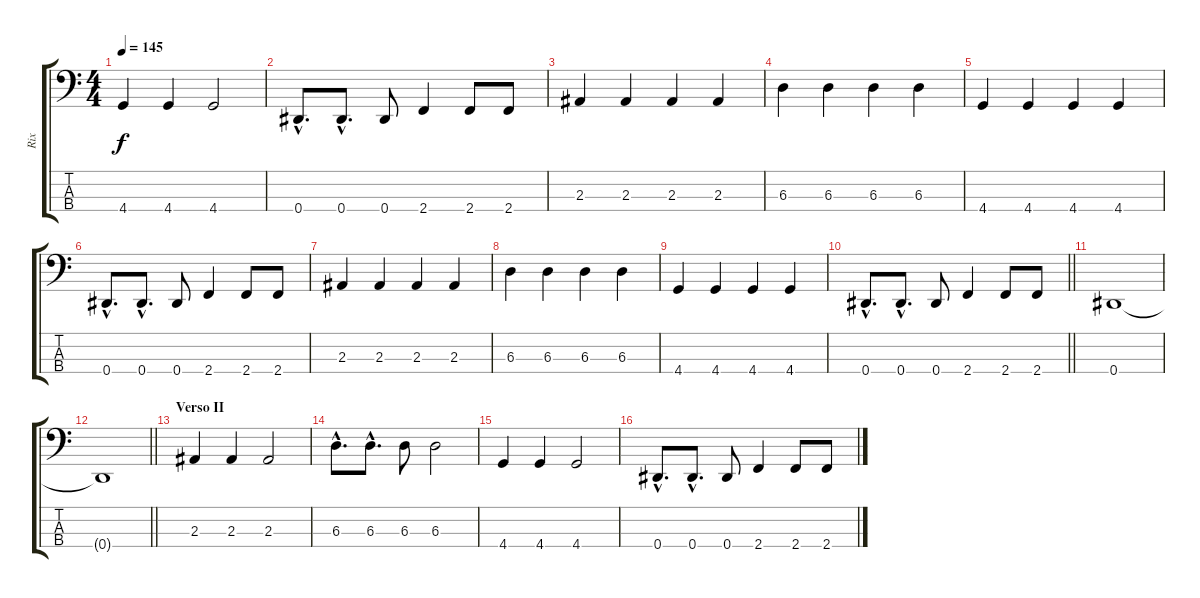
\track ("Rix" "Rix") {instrument electricbasspick}
\staff {score tabs}
\tuning (Gb2 Db2 Ab1 Eb1) {hide}
\ts (4 4)
\tempo 145
\clef f4
\ks c
4.4.4{dy f} 4.4.4 4.4.2 |
0.4{hac}.8{d} 0.4{hac}.8{d} 0.4.8 2.4.4 2.4.8 2.4.8 |
2.3.4 2.3.4 2.3.4 2.3.4 |
6.3.4 6.3.4 6.3.4 6.3.4 |
4.4.4 4.4.4 4.4.4 4.4.4 |
0.4{hac}.8{d} 0.4{hac}.8{d} 0.4.8 2.4.4 2.4.8 2.4.8 |
2.3.4 2.3.4 2.3.4 2.3.4 |
6.3.4 6.3.4 6.3.4 6.3.4 |
4.4.4 4.4.4 4.4.4 4.4.4 |
\barLineRight lightlight
0.4{hac}.8{d} 0.4{hac}.8{d} 0.4.8 2.4.4 2.4.8 2.4.8 |
0.4.1 |
\barLineRight lightlight
0.4{t}.1 |
\section ("" "Verso II")
2.3.4 2.3.4 2.3.2 |
6.3{hac}.8{d} 6.3{hac}.8{d} 6.3.8 6.3.2 |
4.4.4 4.4.4 4.4.2 |
0.4{hac}.8{d} 0.4{hac}.8{d} 0.4.8 2.4.4 2.4.8 2.4.8
